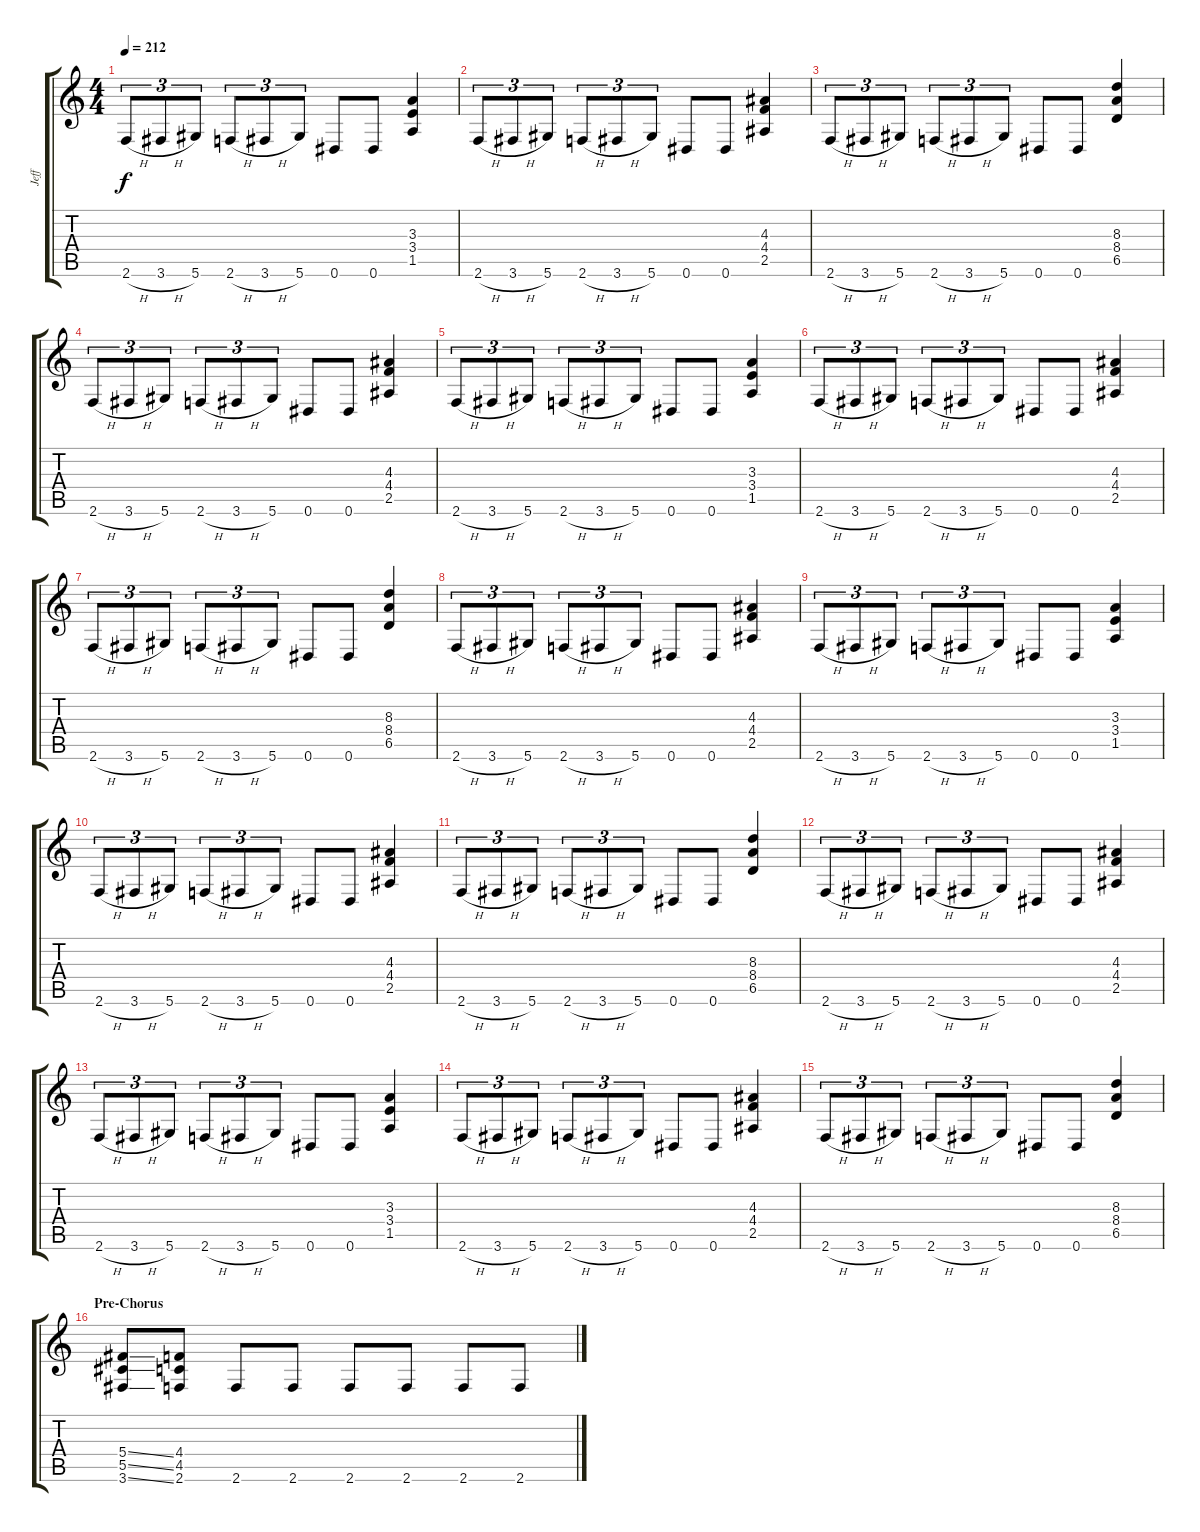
\track ("Jeff" "Jeff") {instrument distortionguitar}
\staff {score tabs}
\tuning (Eb4 Bb3 Gb3 Db3 Ab2 Eb2) {hide}
\ts (4 4)
\tempo 212
\clef g2
\ks c
2.6{h}.8{tu (3 2) dy f} 3.6{h}.8{tu (3 2)} 5.6.8{tu (3 2)} 2.6{h}.8{tu (3 2)} 3.6{h}.8{tu (3 2)} 5.6.8{tu (3 2)} 0.6.8 0.6.8 (3.3 3.4 1.5).4 |
2.6{h}.8{tu (3 2)} 3.6{h}.8{tu (3 2)} 5.6.8{tu (3 2)} 2.6{h}.8{tu (3 2)} 3.6{h}.8{tu (3 2)} 5.6.8{tu (3 2)} 0.6.8 0.6.8 (4.3 4.4 2.5).4 |
2.6{h}.8{tu (3 2)} 3.6{h}.8{tu (3 2)} 5.6.8{tu (3 2)} 2.6{h}.8{tu (3 2)} 3.6{h}.8{tu (3 2)} 5.6.8{tu (3 2)} 0.6.8 0.6.8 (8.3 8.4 6.5).4 |
2.6{h}.8{tu (3 2)} 3.6{h}.8{tu (3 2)} 5.6.8{tu (3 2)} 2.6{h}.8{tu (3 2)} 3.6{h}.8{tu (3 2)} 5.6.8{tu (3 2)} 0.6.8 0.6.8 (4.3 4.4 2.5).4 |
2.6{h}.8{tu (3 2)} 3.6{h}.8{tu (3 2)} 5.6.8{tu (3 2)} 2.6{h}.8{tu (3 2)} 3.6{h}.8{tu (3 2)} 5.6.8{tu (3 2)} 0.6.8 0.6.8 (3.3 3.4 1.5).4 |
2.6{h}.8{tu (3 2)} 3.6{h}.8{tu (3 2)} 5.6.8{tu (3 2)} 2.6{h}.8{tu (3 2)} 3.6{h}.8{tu (3 2)} 5.6.8{tu (3 2)} 0.6.8 0.6.8 (4.3 4.4 2.5).4 |
2.6{h}.8{tu (3 2)} 3.6{h}.8{tu (3 2)} 5.6.8{tu (3 2)} 2.6{h}.8{tu (3 2)} 3.6{h}.8{tu (3 2)} 5.6.8{tu (3 2)} 0.6.8 0.6.8 (8.3 8.4 6.5).4 |
2.6{h}.8{tu (3 2)} 3.6{h}.8{tu (3 2)} 5.6.8{tu (3 2)} 2.6{h}.8{tu (3 2)} 3.6{h}.8{tu (3 2)} 5.6.8{tu (3 2)} 0.6.8 0.6.8 (4.3 4.4 2.5).4 |
2.6{h}.8{tu (3 2)} 3.6{h}.8{tu (3 2)} 5.6.8{tu (3 2)} 2.6{h}.8{tu (3 2)} 3.6{h}.8{tu (3 2)} 5.6.8{tu (3 2)} 0.6.8 0.6.8 (3.3 3.4 1.5).4 |
2.6{h}.8{tu (3 2)} 3.6{h}.8{tu (3 2)} 5.6.8{tu (3 2)} 2.6{h}.8{tu (3 2)} 3.6{h}.8{tu (3 2)} 5.6.8{tu (3 2)} 0.6.8 0.6.8 (4.3 4.4 2.5).4 |
2.6{h}.8{tu (3 2)} 3.6{h}.8{tu (3 2)} 5.6.8{tu (3 2)} 2.6{h}.8{tu (3 2)} 3.6{h}.8{tu (3 2)} 5.6.8{tu (3 2)} 0.6.8 0.6.8 (8.3 8.4 6.5).4 |
2.6{h}.8{tu (3 2)} 3.6{h}.8{tu (3 2)} 5.6.8{tu (3 2)} 2.6{h}.8{tu (3 2)} 3.6{h}.8{tu (3 2)} 5.6.8{tu (3 2)} 0.6.8 0.6.8 (4.3 4.4 2.5).4 |
2.6{h}.8{tu (3 2)} 3.6{h}.8{tu (3 2)} 5.6.8{tu (3 2)} 2.6{h}.8{tu (3 2)} 3.6{h}.8{tu (3 2)} 5.6.8{tu (3 2)} 0.6.8 0.6.8 (3.3 3.4 1.5).4 |
2.6{h}.8{tu (3 2)} 3.6{h}.8{tu (3 2)} 5.6.8{tu (3 2)} 2.6{h}.8{tu (3 2)} 3.6{h}.8{tu (3 2)} 5.6.8{tu (3 2)} 0.6.8 0.6.8 (4.3 4.4 2.5).4 |
2.6{h}.8{tu (3 2)} 3.6{h}.8{tu (3 2)} 5.6.8{tu (3 2)} 2.6{h}.8{tu (3 2)} 3.6{h}.8{tu (3 2)} 5.6.8{tu (3 2)} 0.6.8 0.6.8 (8.3 8.4 6.5).4 |
\section ("" "Pre-Chorus")
(5.4{ss} 5.5{ss} 3.6{ss}).8 (4.4 4.5 2.6).8 2.6.8 2.6.8 2.6.8 2.6.8 2.6.8 2.6.8
